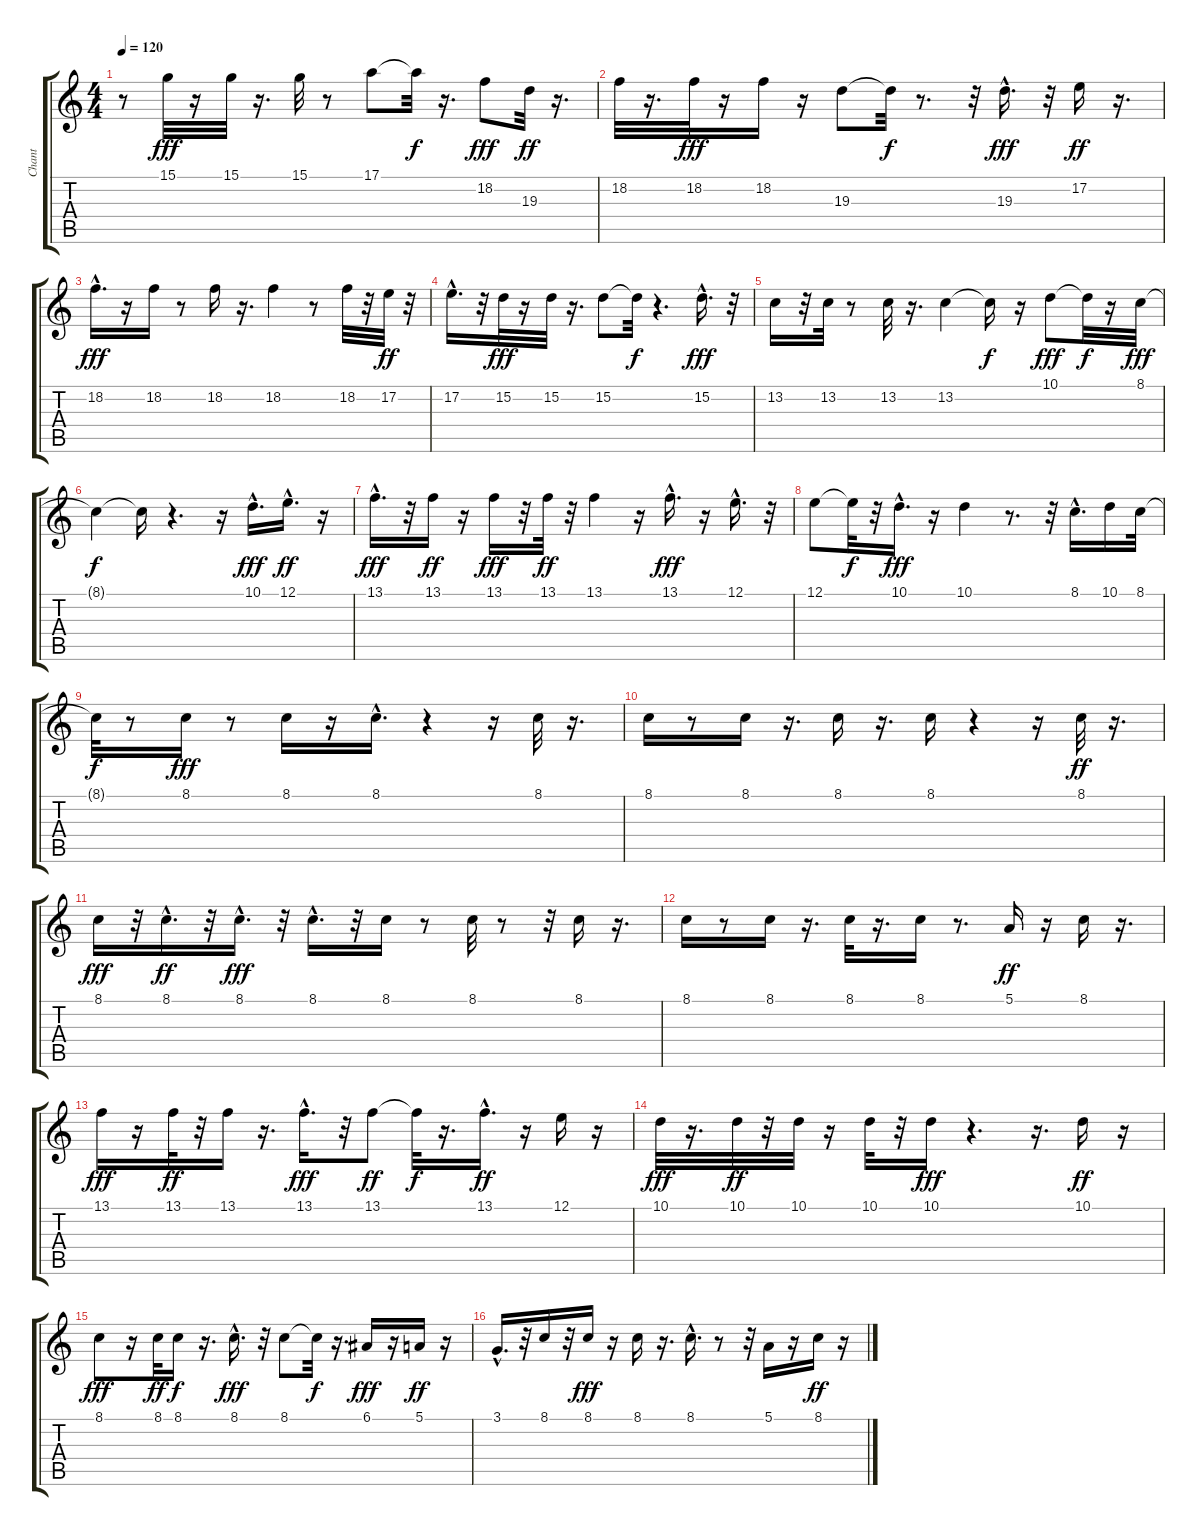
\track ("Chant" "Chant") {instrument tangoaccordion}
\staff {score tabs}
\tuning (E4 B3 G3 D3 A2 E2) {hide}
\ts (4 4)
\tempo 120
\clef g2
\ks c
r.8{dy fff} 15.1.32 r.16 15.1.32 r.16{d} 15.1.32 r.8 17.1.8 17.1{t}.32{dy f} r.16{d} 18.2.8{dy fff} 19.3.32{dy ff} r.16{d} |
18.2.32 r.16{d} 18.2.32{dy fff} r.16 18.2.16 r.16 19.3.8 19.3{t}.32{dy f} r.8{d} r.32 19.3{hac}.16{d dy fff} r.32 17.2.16{dy ff} r.16{d} |
18.2{hac}.16{d dy fff} r.16 18.2.16 r.8 18.2.16 r.16{d} 18.2.4 r.8 18.2.32 r.32 17.2.32{dy ff} r.32 |
17.2{hac}.16{d} r.32 15.2.32{dy fff} r.16 15.2.32 r.16{d} 15.2.8 15.2{t}.32{dy f} r.4{d} 15.2{hac}.16{d dy fff} r.32 |
13.2.16 r.32 13.2.32 r.8 13.2.32 r.16{d} 13.2.4 13.2{t}.16{dy f} r.16 10.1.8{dy fff} 10.1{t}.32{dy f} r.16 8.1.32{dy fff} |
8.1{t}.4{dy f} 8.1{t}.16 r.4{d} r.16 10.1{hac}.16{d dy fff} 12.1{hac}.16{d dy ff} r.16 |
13.1{hac}.16{d dy fff} r.32 13.1.16{dy ff} r.16 13.1.16{dy fff} r.32 13.1.32{dy ff} r.32 13.1.4 r.16 13.1{hac}.16{d dy fff} r.16 12.1{hac}.16{d} r.32 |
12.1.8 12.1{t}.32{dy f} r.32 10.1{hac}.16{d dy fff} r.16 10.1.4 r.8{d} r.32 8.1{hac}.16{d} 10.1.16 8.1.32 |
8.1{t}.32{dy f} r.8 8.1.16{dy fff} r.8 8.1.16 r.16 8.1{hac}.16{d} r.4 r.16 8.1.32 r.16{d} |
8.1.16 r.8 8.1.16 r.16{d} 8.1.16 r.16{d} 8.1.16 r.4 r.16 8.1.32{dy ff} r.16{d} |
8.1.16{dy fff} r.32 8.1{hac}.16{d dy ff} r.32 8.1{hac}.16{d dy fff} r.32 8.1{hac}.16{d} r.32 8.1.16 r.8 8.1.32 r.8 r.32 8.1.16 r.16{d} |
8.1.16 r.8 8.1.16 r.16{d} 8.1.32 r.16{d} 8.1.16 r.8{d} 5.1.16{dy ff} r.16 8.1.16 r.16{d} |
13.1.16{dy fff} r.16 13.1.32{dy ff} r.32 13.1.16 r.16{d} 13.1{hac}.16{d dy fff} r.32 13.1.8{dy ff} 13.1{t}.32{dy f} r.16{d} 13.1{hac}.16{d dy ff} r.16 12.1.16 r.16 |
10.1.32{dy fff} r.16{d} 10.1.32{dy ff} r.32 10.1.32 r.16 10.1.32 r.32 10.1.16{dy fff} r.4{d} r.16{d} 10.1.16{dy ff} r.16 |
8.1.8{dy fff} r.16 8.1.32{dy ff} 8.1.16{dy f} r.16{d} 8.1{hac}.16{d dy fff} r.32 8.1.8 8.1{t}.32{dy f} r.16{d} 6.1.16{dy fff} r.16 5.1.16{dy ff} r.16 |
3.1{hac}.16{d} r.32 8.1.16 r.32 8.1.16{dy fff} r.16 8.1.16 r.16{d} 8.1{hac}.16{d} r.8 r.32 5.1.16 r.16 8.1.16{dy ff} r.16
